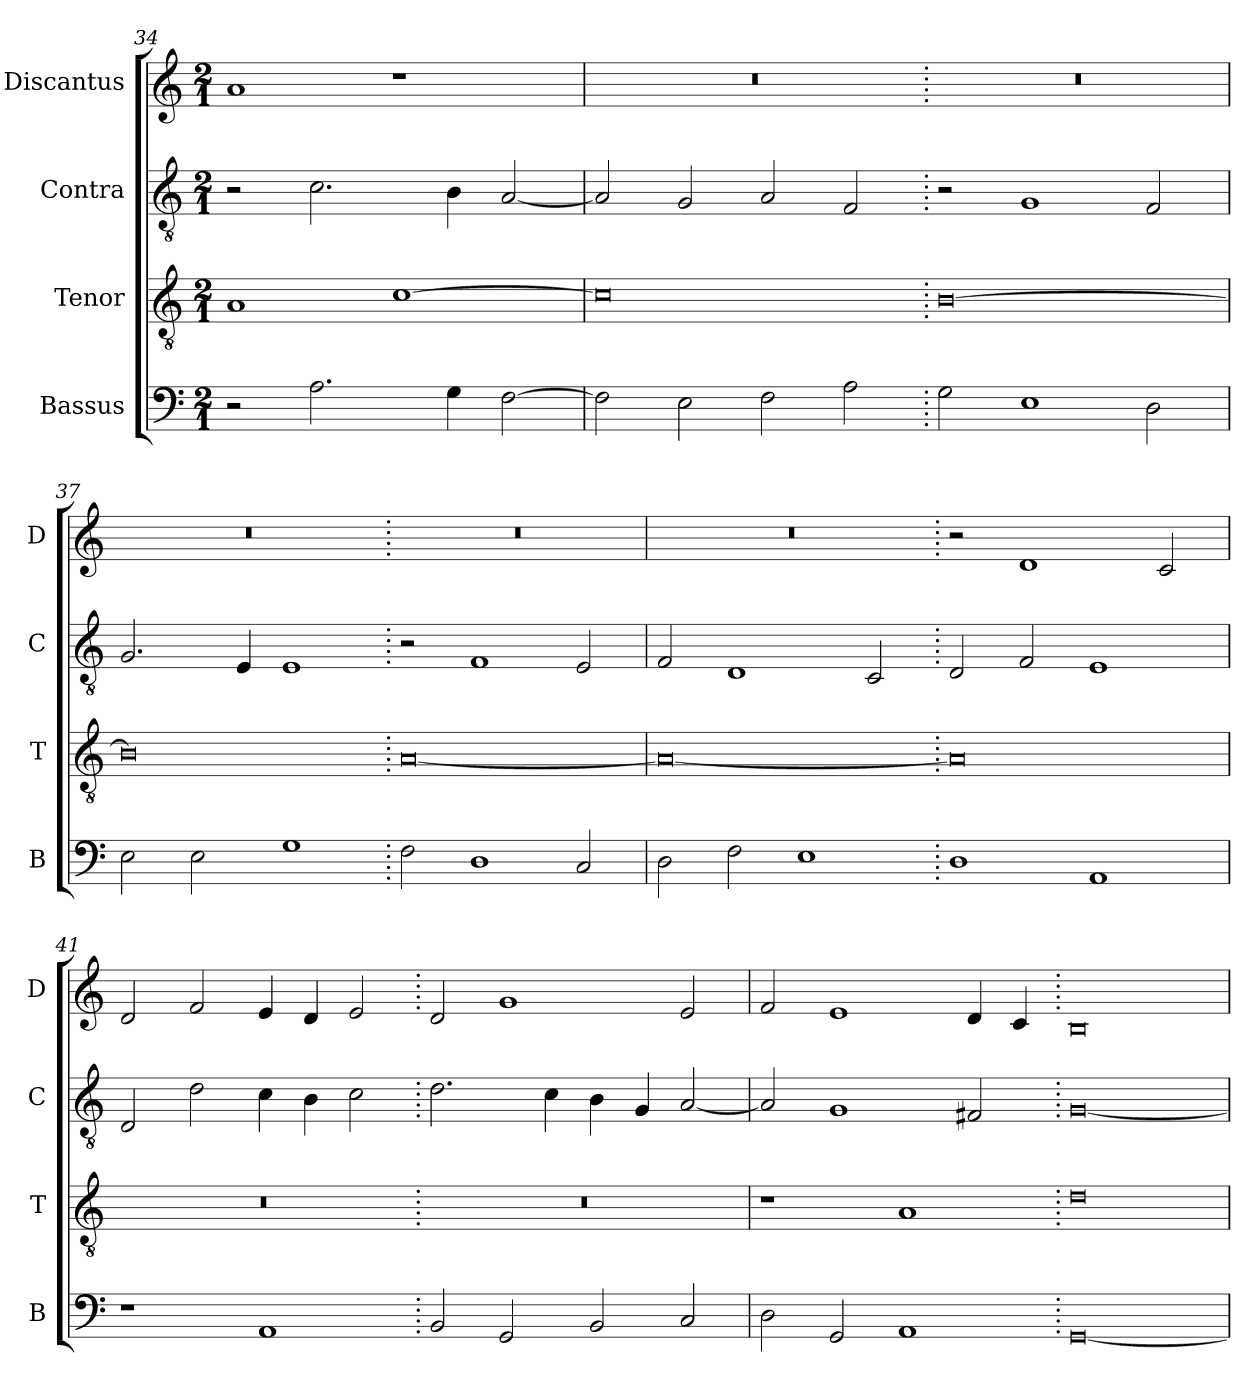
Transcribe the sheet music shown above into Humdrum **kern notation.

**kern	**kern	**kern	**kern
*part4	*part3	*part2	*part1
*staff4	*staff3	*staff2	*staff1
*I"Bassus	*I"Tenor	*I"Contra	*I"Discantus
*I'B	*I'T	*I'C	*I'D
*clefF4	*clefGv2	*clefGv2	*clefG2
*k[]	*k[]	*k[]	*k[]
*M2/1	*M2/1	*M2/1	*M2/1
=34	=34	=34	=34
2r	1A	2r	1a
2.A\	.	2.c\	.
.	[1c	.	1r
4G\	.	4B\	.
[2F\	.	[2A/	.
=35	=35	=35	=35
2F\]	0c]	2A/]	0r
2E\	.	2G/	.
2F\	.	2A/	.
2A\	.	2F/	.
=36.	=36.	=36.	=36.
2G\	[0B	2r	0r
1E	.	1G	.
2D\	.	2F/	.
=37	=37	=37	=37
2E\	0B]	2.G/	0r
2E\	.	.	.
.	.	4E/	.
1G	.	1E	.
=38.	=38.	=38.	=38.
2F\	[0A	2r	0r
1D	.	1F	.
2C/	.	2E/	.
=39	=39	=39	=39
2D\	0A_	2F/	0r
2F\	.	1D	.
1E	.	.	.
.	.	2C/	.
=40.	=40.	=40.	=40.
1D	0A]	2D/	2r
.	.	2F/	1d
1AA	.	1E	.
.	.	.	2c/
=41	=41	=41	=41
1r	0r	2D/	2d/
.	.	2d\	2f/
1AA	.	4c\	4e/
.	.	4B\	4d/
.	.	2c\	2e/
=42.	=42.	=42.	=42.
2BB/	0r	2.d\	2d/
2GG/	.	.	1g
.	.	4c\	.
2BB/	.	4B\	.
.	.	4G/	.
2C/	.	[2A/	2e/
=43	=43	=43	=43
2D\	1r	2A/]	2f/
2GG/	.	1G	1e
1AA	1A	.	.
.	.	2F#X/	4d/
.	.	.	4c/
=44.	=44.	=44.	=44.
[0GG	0d	[0G	0B
=	=	=	=
*-	*-	*-	*-
